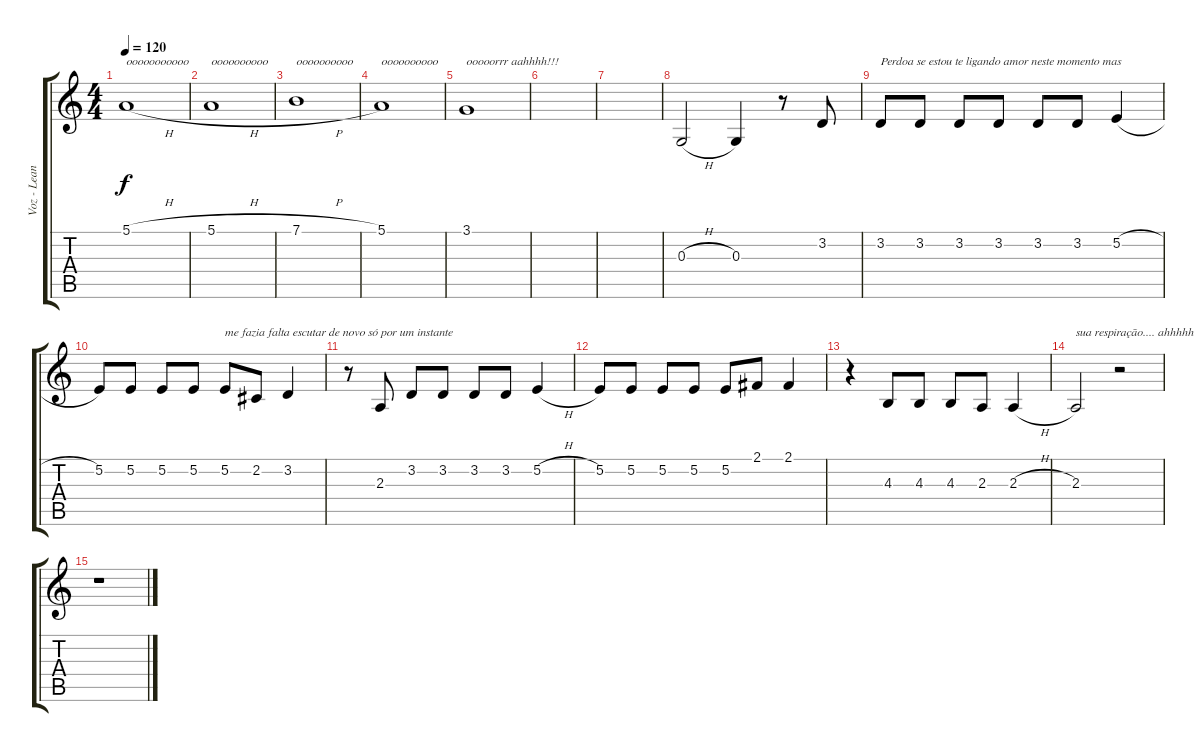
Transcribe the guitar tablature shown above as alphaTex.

\track ("Voz - Leandro" "Voz - Lean") {instrument altosax}
\staff {score tabs}
\tuning (E4 B3 G3 D3 A2 E2) {hide}
\ts (4 4)
\tempo 120
\clef g2
\ks c
5.1{h}.1{txt "ooooooooooo" dy f} |
5.1{h}.1{txt "oooooooooo"} |
7.1{h}.1{txt "oooooooooo"} |
5.1.1{txt "oooooooooo"} |
3.1.1{txt "ooooorrr aahhhh!!!"} |
|
|
0.3{h}.2 0.3.4 r.8 3.2.8 |
3.2.8{txt "Perdoa se estou te ligando amor neste momento mas "} 3.2.8 3.2.8 3.2.8 3.2.8 3.2.8 5.2{h}.4 |
5.2.8 5.2.8 5.2.8 5.2.8 5.2.8{txt "me fazia falta escutar de novo só por um instante"} 2.2.8 3.2.4 |
r.8 2.3.8 3.2.8 3.2.8 3.2.8 3.2.8 5.2{h}.4 |
5.2.8 5.2.8 5.2.8 5.2.8 5.2.8 2.1.8 2.1.4 |
r.4 4.3.8 4.3.8 4.3.8 2.3.8 2.3{h}.4 |
2.3.2{txt "sua respiração.... ahhhhh"} r.2 |
r.1
